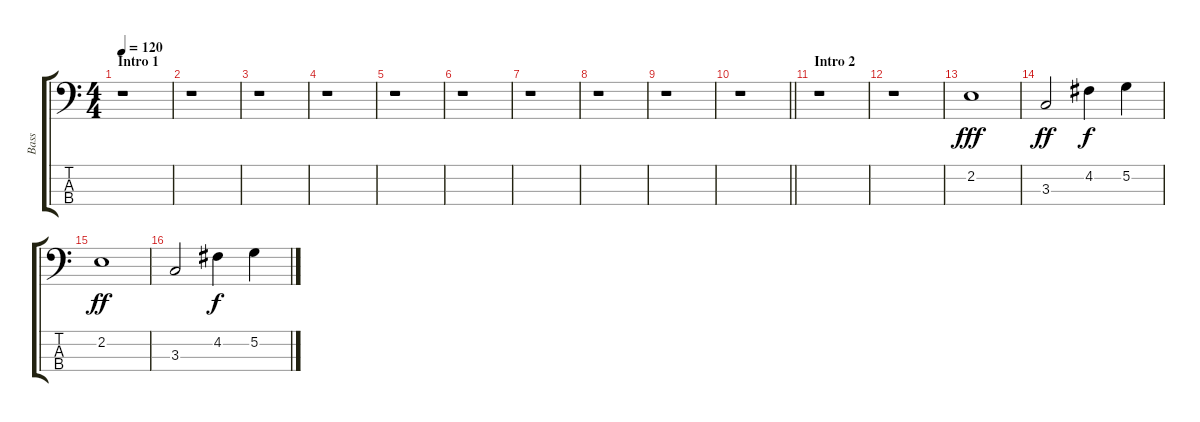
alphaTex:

\track ("Bass" "Bass") {instrument electricbasspick}
\staff {score tabs}
\tuning (G2 D2 A1 E1) {hide}
\ts (4 4)
\section ("" "Intro 1")
\tempo 120
\tempo 95
\tempo 120
\clef f4
\ks c
r.1{dy fff instrument electricbasspick} |
r.1 |
r.1 |
r.1 |
r.1 |
r.1 |
r.1 |
r.1 |
r.1 |
\barLineRight lightlight
r.1 |
\section ("" "Intro 2")
r.1 |
r.1 |
2.2.1 |
3.3.2{dy ff} 4.2.4{dy f} 5.2.4 |
2.2.1{dy ff} |
3.3.2 4.2.4{dy f} 5.2.4
